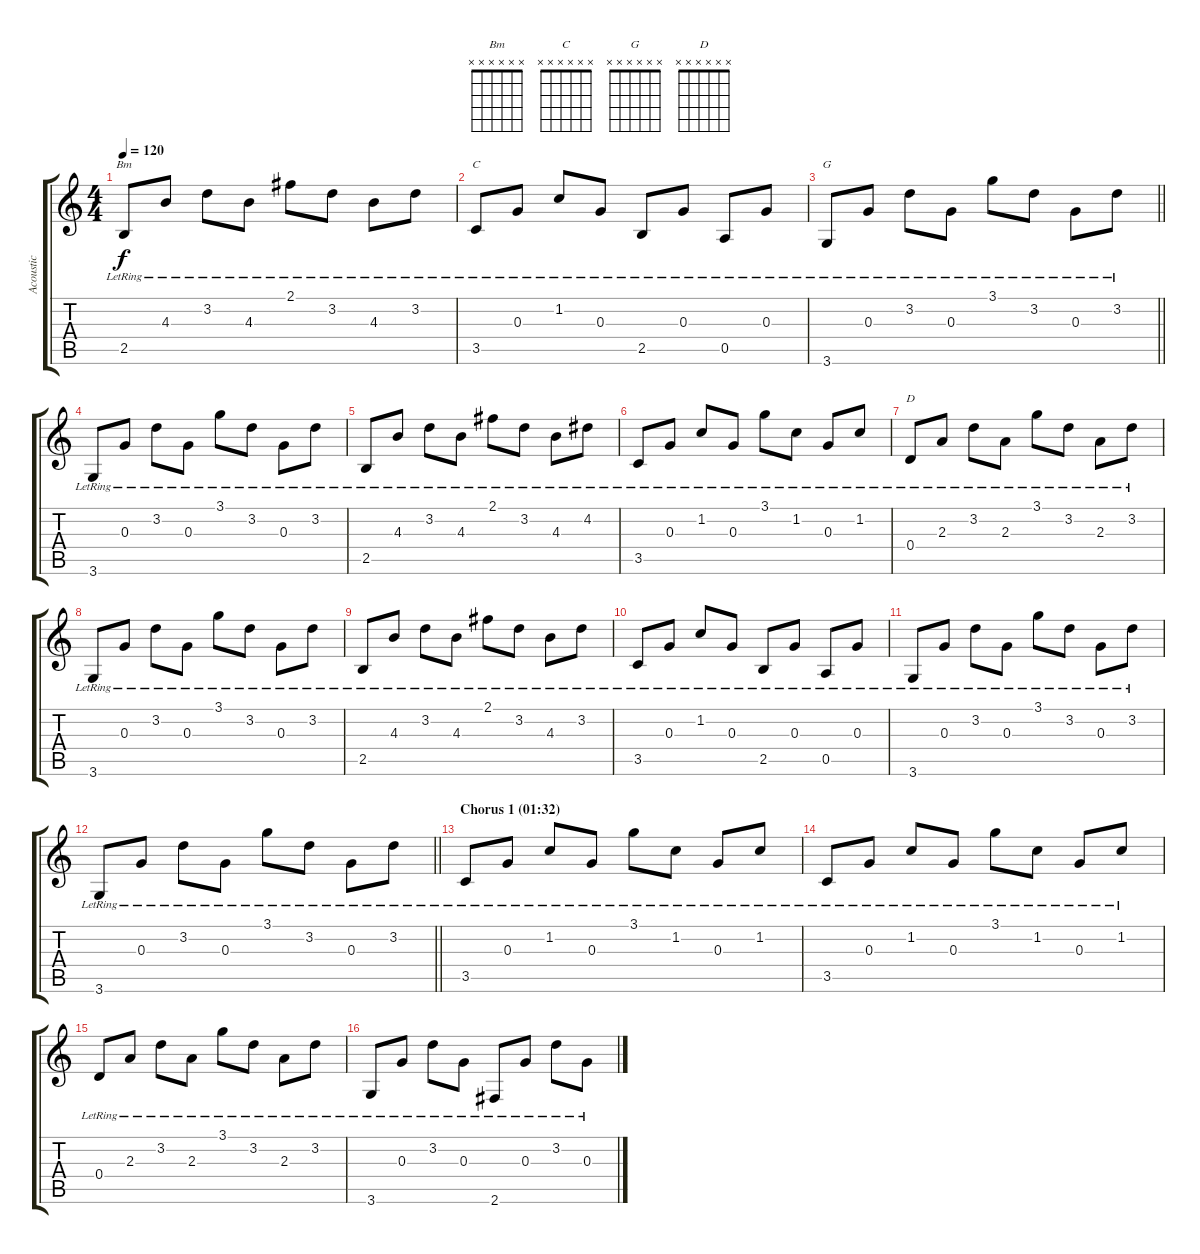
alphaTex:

\track ("Acoustic" "Acoustic") {instrument acousticguitarsteel}
\staff {score tabs}
\tuning (E4 B3 G3 D3 A2 E2) {hide}
\chord ("Bm" x x x x x x)
\chord ("C" x x x x x x)
\chord ("G" x x x x x x)
\chord ("D" x x x x x x)
\ts (4 4)
\tempo 120
\clef g2
\ks c
2.5{lr}.8{ch "Bm" dy f} 4.3{lr}.8 3.2{lr}.8 4.3{lr}.8 2.1{lr}.8 3.2{lr}.8 4.3{lr}.8 3.2{lr}.8 |
3.5{lr}.8{ch "C"} 0.3{lr}.8 1.2{lr}.8 0.3{lr}.8 2.5{lr}.8 0.3{lr}.8 0.5{lr}.8 0.3{lr}.8 |
\barLineRight lightlight
3.6{lr}.8{ch "G"} 0.3{lr}.8 3.2{lr}.8 0.3{lr}.8 3.1{lr}.8 3.2{lr}.8 0.3{lr}.8 3.2{lr}.8 |
3.6{lr}.8 0.3{lr}.8 3.2{lr}.8 0.3{lr}.8 3.1{lr}.8 3.2{lr}.8 0.3{lr}.8 3.2{lr}.8 |
2.5{lr}.8 4.3{lr}.8 3.2{lr}.8 4.3{lr}.8 2.1{lr}.8 3.2{lr}.8 4.3{lr}.8 4.2{lr}.8 |
3.5{lr}.8 0.3{lr}.8 1.2{lr}.8 0.3{lr}.8 3.1{lr}.8 1.2{lr}.8 0.3{lr}.8 1.2{lr}.8 |
0.4{lr}.8{ch "D"} 2.3{lr}.8 3.2{lr}.8 2.3{lr}.8 3.1{lr}.8 3.2{lr}.8 2.3{lr}.8 3.2{lr}.8 |
3.6{lr}.8 0.3{lr}.8 3.2{lr}.8 0.3{lr}.8 3.1{lr}.8 3.2{lr}.8 0.3{lr}.8 3.2{lr}.8 |
2.5{lr}.8 4.3{lr}.8 3.2{lr}.8 4.3{lr}.8 2.1{lr}.8 3.2{lr}.8 4.3{lr}.8 3.2{lr}.8 |
3.5{lr}.8 0.3{lr}.8 1.2{lr}.8 0.3{lr}.8 2.5{lr}.8 0.3{lr}.8 0.5{lr}.8 0.3{lr}.8 |
3.6{lr}.8 0.3{lr}.8 3.2{lr}.8 0.3{lr}.8 3.1{lr}.8 3.2{lr}.8 0.3{lr}.8 3.2{lr}.8 |
\barLineRight lightlight
3.6{lr}.8 0.3{lr}.8 3.2{lr}.8 0.3{lr}.8 3.1{lr}.8 3.2{lr}.8 0.3{lr}.8 3.2{lr}.8 |
\section ("" "Chorus 1 (01:32)")
3.5{lr}.8 0.3{lr}.8 1.2{lr}.8 0.3{lr}.8 3.1{lr}.8 1.2{lr}.8 0.3{lr}.8 1.2{lr}.8 |
3.5{lr}.8 0.3{lr}.8 1.2{lr}.8 0.3{lr}.8 3.1{lr}.8 1.2{lr}.8 0.3{lr}.8 1.2{lr}.8 |
0.4{lr}.8 2.3{lr}.8 3.2{lr}.8 2.3{lr}.8 3.1{lr}.8 3.2{lr}.8 2.3{lr}.8 3.2{lr}.8 |
3.6{lr}.8 0.3{lr}.8 3.2{lr}.8 0.3{lr}.8 2.6{lr}.8 0.3{lr}.8 3.2{lr}.8 0.3{lr}.8
